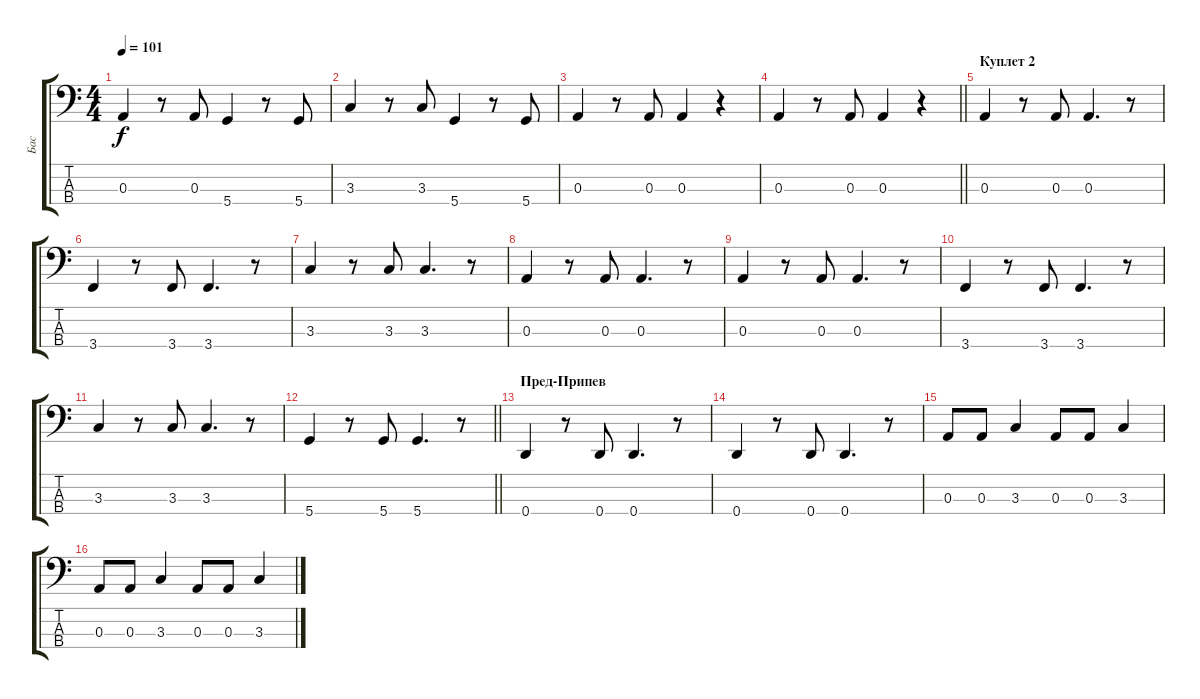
\track ("Бас" "Бас") {instrument electricbasspick}
\staff {score tabs}
\tuning (G2 D2 A1 D1) {hide}
\ts (4 4)
\tempo 101
\clef f4
\ks c
0.3.4{dy f} r.8 0.3.8 5.4.4 r.8 5.4.8 |
3.3.4 r.8 3.3.8 5.4.4 r.8 5.4.8 |
0.3.4 r.8 0.3.8 0.3.4 r.4 |
\barLineRight lightlight
0.3.4 r.8 0.3.8 0.3.4 r.4 |
\section ("" "Куплет 2")
0.3.4 r.8 0.3.8 0.3.4{d} r.8 |
3.4.4 r.8 3.4.8 3.4.4{d} r.8 |
3.3.4 r.8 3.3.8 3.3.4{d} r.8 |
0.3.4 r.8 0.3.8 0.3.4{d} r.8 |
0.3.4 r.8 0.3.8 0.3.4{d} r.8 |
3.4.4 r.8 3.4.8 3.4.4{d} r.8 |
3.3.4 r.8 3.3.8 3.3.4{d} r.8 |
\barLineRight lightlight
5.4.4 r.8 5.4.8 5.4.4{d} r.8 |
\section ("" "Пред-Припев")
0.4.4 r.8 0.4.8 0.4.4{d} r.8 |
0.4.4 r.8 0.4.8 0.4.4{d} r.8 |
0.3.8 0.3.8 3.3.4 0.3.8 0.3.8 3.3.4 |
0.3.8 0.3.8 3.3.4 0.3.8 0.3.8 3.3.4
